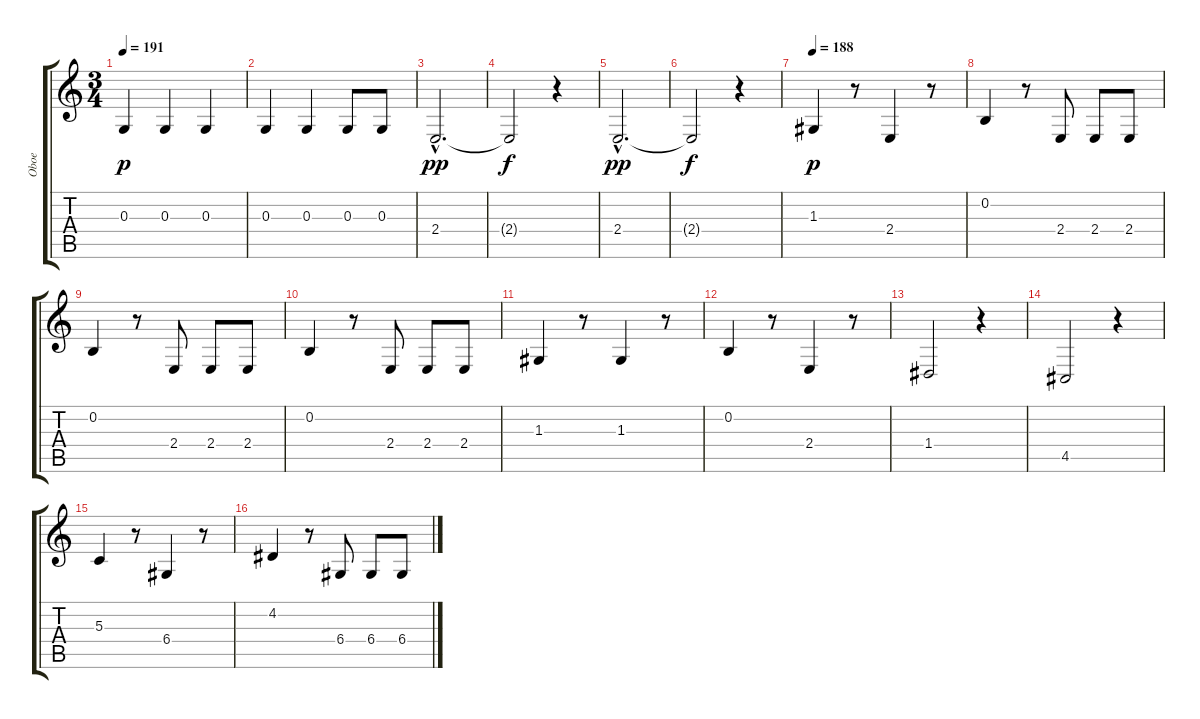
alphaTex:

\track ("Oboe" "Oboe") {instrument oboe}
\staff {score tabs}
\tuning (E4 B3 G3 D3 A2 E2) {hide}
\ts (3 4)
\tempo 191
\clef g2
\ks c
0.3.4{dy p} 0.3.4 0.3.4 |
0.3.4 0.3.4 0.3.8 0.3.8 |
2.4{hac}.2{d dy pp} |
2.4{t}.2{dy f} r.4 |
2.4{hac}.2{d dy pp} |
2.4{t}.2{dy f} r.4 |
\tempo 188
1.3.4{dy p} r.8 2.4.4 r.8 |
0.2.4 r.8 2.4.8 2.4.8 2.4.8 |
0.2.4 r.8 2.4.8 2.4.8 2.4.8 |
0.2.4 r.8 2.4.8 2.4.8 2.4.8 |
1.3.4 r.8 1.3.4 r.8 |
0.2.4 r.8 2.4.4 r.8 |
1.4.2 r.4 |
4.5.2 r.4 |
5.3.4 r.8 6.4.4 r.8 |
4.2.4 r.8 6.4.8 6.4.8 6.4.8
